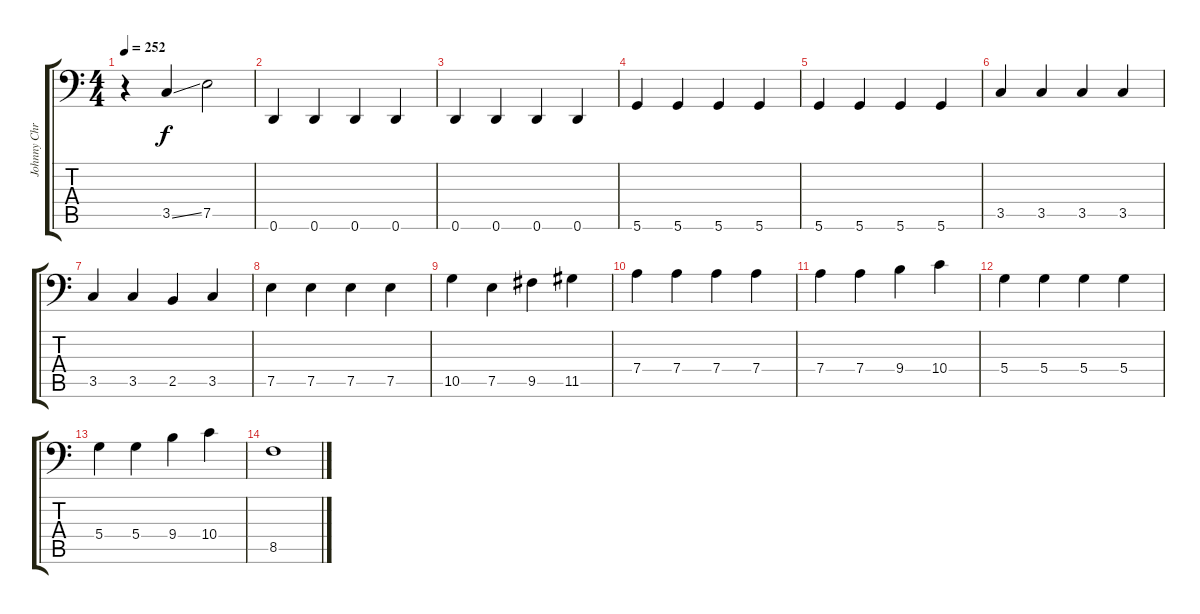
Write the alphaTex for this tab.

\track ("Johnny Christ" "Johnny Chr") {instrument electricbasspick}
\staff {score tabs}
\tuning (E3 B2 G2 D2 A1 D1) {hide}
\ts (4 4)
\tempo 252
\clef f4
\ks c
r.4{dy f} 3.5{ss}.4 7.5.2 |
0.6.4 0.6.4 0.6.4 0.6.4 |
0.6.4 0.6.4 0.6.4 0.6.4 |
5.6.4 5.6.4 5.6.4 5.6.4 |
5.6.4 5.6.4 5.6.4 5.6.4 |
3.5.4 3.5.4 3.5.4 3.5.4 |
3.5.4 3.5.4 2.5.4 3.5.4 |
7.5.4 7.5.4 7.5.4 7.5.4 |
10.5.4 7.5.4 9.5.4 11.5.4 |
7.4.4 7.4.4 7.4.4 7.4.4 |
7.4.4 7.4.4 9.4.4 10.4.4 |
5.4.4 5.4.4 5.4.4 5.4.4 |
5.4.4 5.4.4 9.4.4 10.4.4 |
8.5.1
